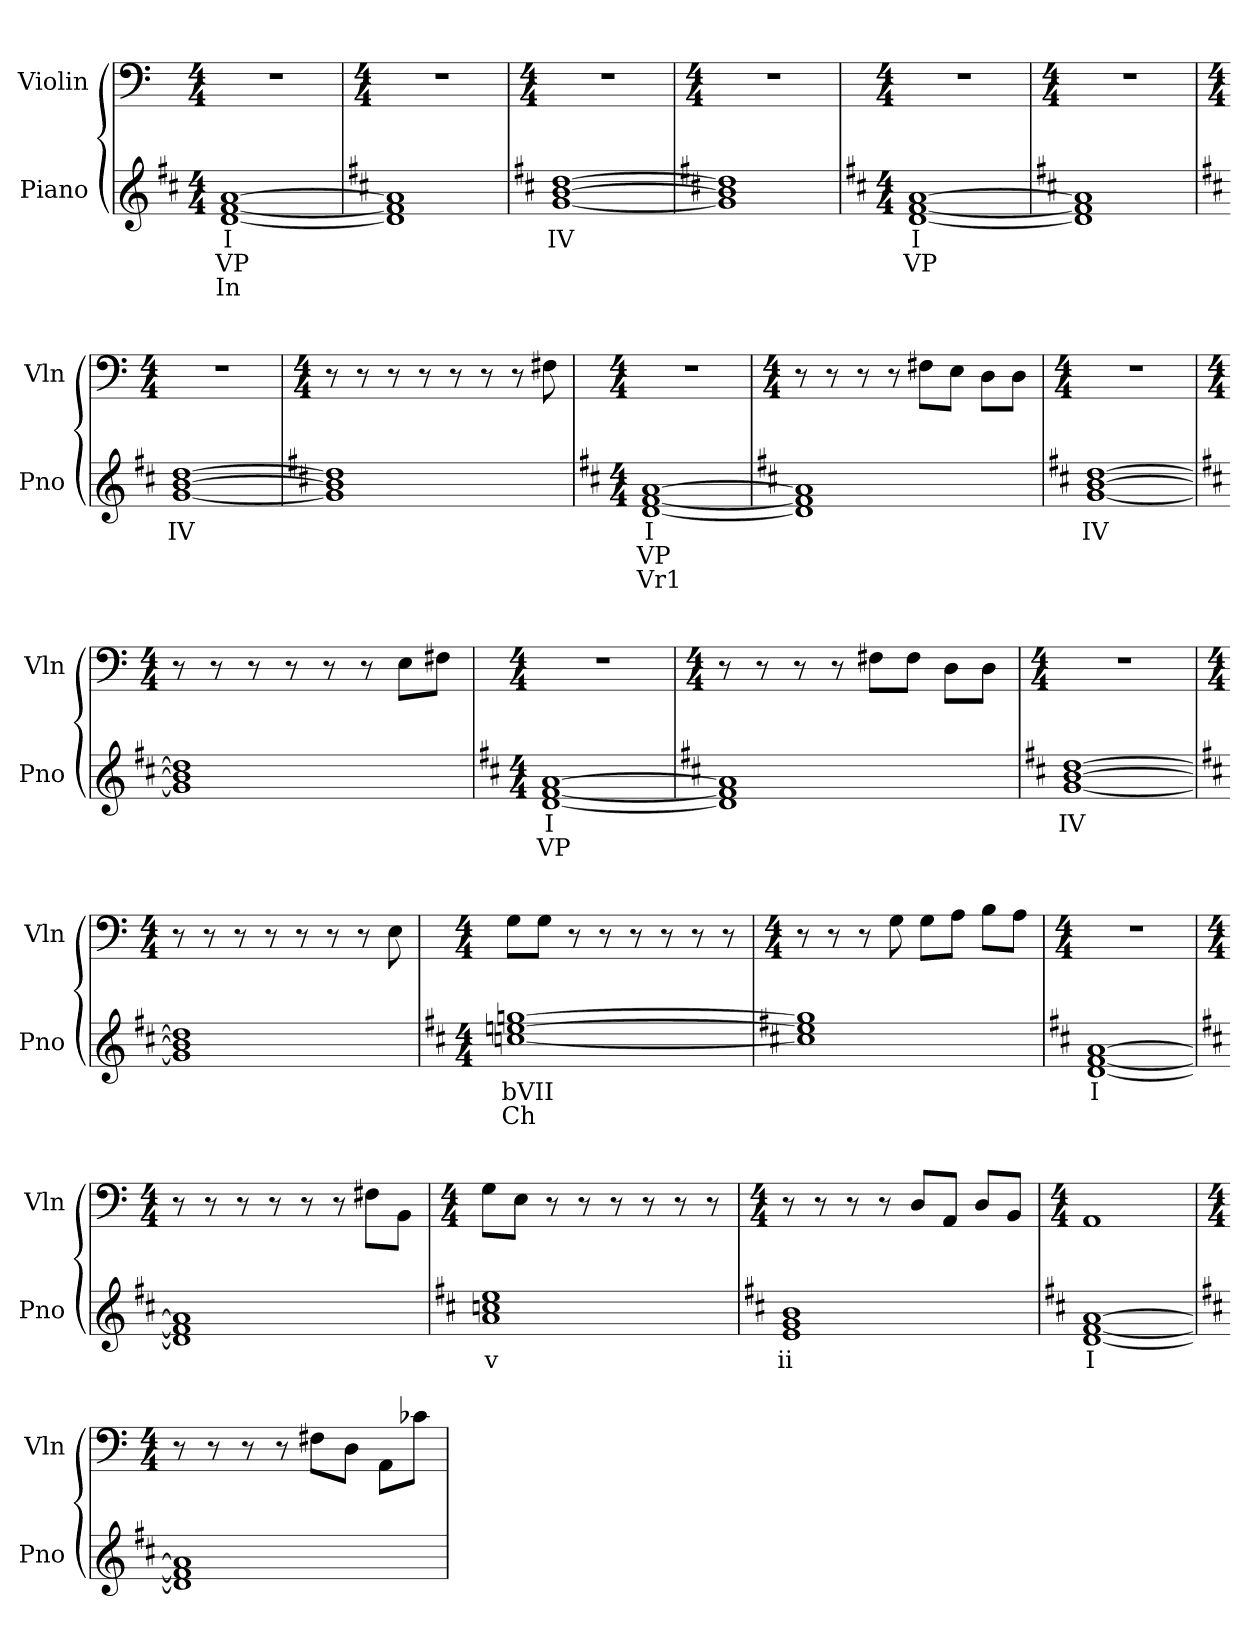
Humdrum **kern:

**kern	**text	**text	**text	**kern
*part2	*part2	*part2	*part2	*part1
*staff2	*staff2	*staff2	*staff2	*staff1
*I"Piano	*	*	*	*I"Violin
*I'Pno	*	*	*	*I'Vln
*k[f#c#]	*	*	*	*
*D:	*	*	*	*
*M4/4	*	*	*	*M4/4
=	=	=	=	=
[1d [1f# [1a	I	VP	In	1r
=	=	=	=	=
*k[f#c#]	*	*	*	*
*D:	*	*	*	*
*	*	*	*	*M4/4
1d] 1f#] 1a]	.	.	.	1r
=	=	=	=	=
*k[f#c#]	*	*	*	*
*D:	*	*	*	*
*	*	*	*	*M4/4
[1g [1b [1dd	IV	.	.	1r
=	=	=	=	=
*k[f#c#]	*	*	*	*
*D:	*	*	*	*
*	*	*	*	*M4/4
1g] 1b] 1dd]	.	.	.	1r
=	=	=	=	=
*k[f#c#]	*	*	*	*
*D:	*	*	*	*
*M4/4	*	*	*	*M4/4
[1d [1f# [1a	I	VP	.	1r
=	=	=	=	=
*k[f#c#]	*	*	*	*
*D:	*	*	*	*
*	*	*	*	*M4/4
1d] 1f#] 1a]	.	.	.	1r
=	=	=	=	=
*k[f#c#]	*	*	*	*
*D:	*	*	*	*
*	*	*	*	*M4/4
[1g [1b [1dd	IV	.	.	1r
=	=	=	=	=
*k[f#c#]	*	*	*	*
*D:	*	*	*	*
*	*	*	*	*M4/4
1g] 1b] 1dd]	.	.	.	8r
.	.	.	.	8r
.	.	.	.	8r
.	.	.	.	8r
.	.	.	.	8r
.	.	.	.	8r
.	.	.	.	8r
.	.	.	.	8F#X
=	=	=	=	=
*k[f#c#]	*	*	*	*
*D:	*	*	*	*
*M4/4	*	*	*	*M4/4
[1d [1f# [1a	I	VP	Vr1	1r
=	=	=	=	=
*k[f#c#]	*	*	*	*
*D:	*	*	*	*
*	*	*	*	*M4/4
1d] 1f#] 1a]	.	.	.	8r
.	.	.	.	8r
.	.	.	.	8r
.	.	.	.	8r
.	.	.	.	8F#XL
.	.	.	.	8EJ
.	.	.	.	8DL
.	.	.	.	8DJ
=	=	=	=	=
*k[f#c#]	*	*	*	*
*D:	*	*	*	*
*	*	*	*	*M4/4
[1g [1b [1dd	IV	.	.	1r
=	=	=	=	=
*k[f#c#]	*	*	*	*
*D:	*	*	*	*
*	*	*	*	*M4/4
1g] 1b] 1dd]	.	.	.	8r
.	.	.	.	8r
.	.	.	.	8r
.	.	.	.	8r
.	.	.	.	8r
.	.	.	.	8r
.	.	.	.	8EL
.	.	.	.	8F#XJ
=	=	=	=	=
*k[f#c#]	*	*	*	*
*D:	*	*	*	*
*M4/4	*	*	*	*M4/4
[1d [1f# [1a	I	VP	.	1r
=	=	=	=	=
*k[f#c#]	*	*	*	*
*D:	*	*	*	*
*	*	*	*	*M4/4
1d] 1f#] 1a]	.	.	.	8r
.	.	.	.	8r
.	.	.	.	8r
.	.	.	.	8r
.	.	.	.	8F#XL
.	.	.	.	8F#J
.	.	.	.	8DL
.	.	.	.	8DJ
=	=	=	=	=
*k[f#c#]	*	*	*	*
*D:	*	*	*	*
*	*	*	*	*M4/4
[1g [1b [1dd	IV	.	.	1r
=	=	=	=	=
*k[f#c#]	*	*	*	*
*D:	*	*	*	*
*	*	*	*	*M4/4
1g] 1b] 1dd]	.	.	.	8r
.	.	.	.	8r
.	.	.	.	8r
.	.	.	.	8r
.	.	.	.	8r
.	.	.	.	8r
.	.	.	.	8r
.	.	.	.	8E
=	=	=	=	=
*k[f#c#]	*	*	*	*
*D:	*	*	*	*
*M4/4	*	*	*	*M4/4
[1ccn [1een [1ggn	bVII	Ch	.	8GL
.	.	.	.	8GJ
.	.	.	.	8r
.	.	.	.	8r
.	.	.	.	8r
.	.	.	.	8r
.	.	.	.	8r
.	.	.	.	8r
=	=	=	=	=
*k[f#c#]	*	*	*	*
*D:	*	*	*	*
*	*	*	*	*M4/4
1ccn] 1een] 1ggn]	.	.	.	8r
.	.	.	.	8r
.	.	.	.	8r
.	.	.	.	8G
.	.	.	.	8GL
.	.	.	.	8AJ
.	.	.	.	8BL
.	.	.	.	8AJ
=	=	=	=	=
*k[f#c#]	*	*	*	*
*D:	*	*	*	*
*	*	*	*	*M4/4
[1d [1f# [1a	I	.	.	1r
=	=	=	=	=
*k[f#c#]	*	*	*	*
*D:	*	*	*	*
*	*	*	*	*M4/4
1d] 1f#] 1a]	.	.	.	8r
.	.	.	.	8r
.	.	.	.	8r
.	.	.	.	8r
.	.	.	.	8r
.	.	.	.	8r
.	.	.	.	8F#XL
.	.	.	.	8BBJ
=	=	=	=	=
*k[f#c#]	*	*	*	*
*D:	*	*	*	*
*	*	*	*	*M4/4
1a 1ccn 1ee	v	.	.	8GL
.	.	.	.	8EJ
.	.	.	.	8r
.	.	.	.	8r
.	.	.	.	8r
.	.	.	.	8r
.	.	.	.	8r
.	.	.	.	8r
=	=	=	=	=
*k[f#c#]	*	*	*	*
*D:	*	*	*	*
*	*	*	*	*M4/4
1e 1g 1b	ii	.	.	8r
.	.	.	.	8r
.	.	.	.	8r
.	.	.	.	8r
.	.	.	.	8DL
.	.	.	.	8AAJ
.	.	.	.	8DL
.	.	.	.	8BBJ
=	=	=	=	=
*k[f#c#]	*	*	*	*
*D:	*	*	*	*
*	*	*	*	*M4/4
[1d [1f# [1a	I	.	.	1AA
=	=	=	=	=
*k[f#c#]	*	*	*	*
*D:	*	*	*	*
*	*	*	*	*M4/4
1d] 1f#] 1a]	.	.	.	8r
.	.	.	.	8r
.	.	.	.	8r
.	.	.	.	8r
.	.	.	.	8F#XL
.	.	.	.	8DJ
.	.	.	.	8AAL
.	.	.	.	8c-XJ
=	=	=	=	=
*-	*-	*-	*-	*-
